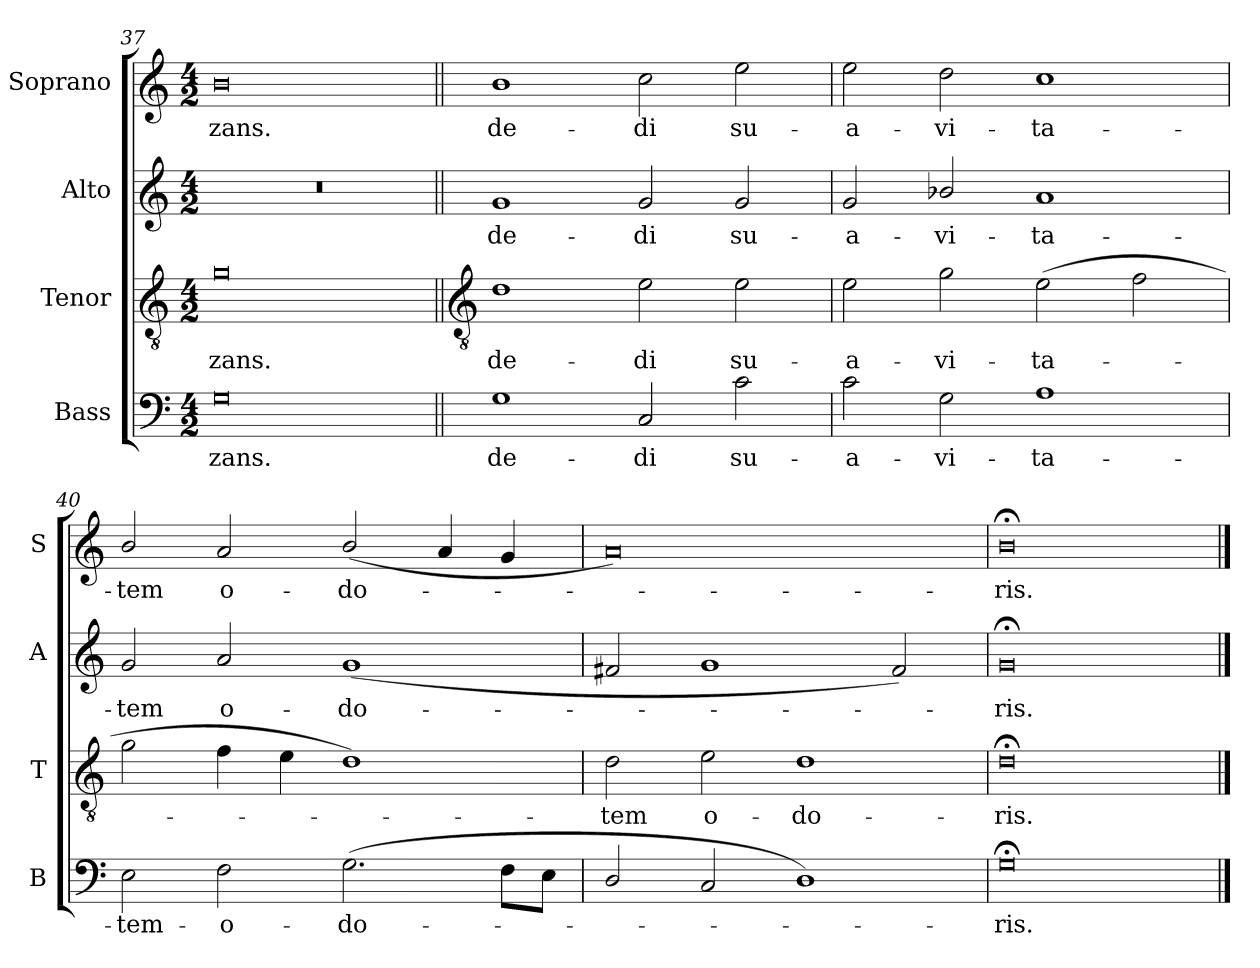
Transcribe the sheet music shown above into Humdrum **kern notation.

**kern	**text	**kern	**text	**kern	**text	**kern	**text
*part4	*part4	*part3	*part3	*part2	*part2	*part1	*part1
*staff4	*staff4	*staff3	*staff3	*staff2	*staff2	*staff1	*staff1
*I"Bass	*	*I"Tenor	*	*I"Alto	*	*I"Soprano	*
*I'B	*	*I'T	*	*I'A	*	*I'S	*
*clefF4	*	*clefGv2	*	*clefG2	*	*clefG2	*
*k[]	*	*k[]	*	*k[]	*	*k[]	*
*C:	*	*C:	*	*C:	*	*C:	*
*M4/2	*	*M4/2	*	*M4/2	*	*M4/2	*
=37	=37	=37	=37	=37	=37	=37	=37
!	!LO:LY:b	!	!LO:LY:b	!	!	!	!LO:LY:b
0G	-zans.	0g	zans.	0r	.	0b	-zans.
!!LO:LB:g=z
=38||	=38||	=38||	=38||	=38||	=38||	=38||	=38||
*	*	*clefGv2	*	*	*	*	*
!	!LO:LY:b	!	!LO:LY:b	!	!LO:LY:b	!	!LO:LY:b
1G	de-	1d	de-	1g	de-	1b	de-
!	!LO:LY:b	!	!LO:LY:b	!	!LO:LY:b	!	!LO:LY:b
2C	-di	2e	-di	2g	-di	2cc	-di
!	!LO:LY:b	!	!LO:LY:b	!	!LO:LY:b	!	!LO:LY:b
2c	su-	2e	su-	2g	su-	2ee	su-
=39	=39	=39	=39	=39	=39	=39	=39
!	!LO:LY:b	!	!LO:LY:b	!	!LO:LY:b	!	!LO:LY:b
2c	-a-	2e	-a-	2g	-a-	2ee	-a-
!	!LO:LY:b	!	!LO:LY:b	!	!LO:LY:b	!	!LO:LY:b
2G	-vi-	2g	-vi-	2b-X/	-vi-	2dd	-vi-
!	!LO:LY:b	!	!LO:LY:b	!	!LO:LY:b	!	!LO:LY:b
1A	-ta-	(>2e	-ta-	1a	-ta-	1cc	-ta-
.	.	2f	.	.	.	.	.
=40	=40	=40	=40	=40	=40	=40	=40
!	!LO:LY:b	!	!	!	!LO:LY:b	!	!LO:LY:b
2E	-tem-	2g	.	2g	-tem	2b/	-tem
!	!LO:LY:b	!	!	!	!LO:LY:b	!	!LO:LY:b
2F	-o-	4f	.	2a	o-	2a	o-
.	.	4e	.	.	.	.	.
!	!LO:LY:b	!	!	!	!LO:LY:b	!	!LO:LY:b
(>2.G	-do-	1d)	.	(<1g	-do-	(<2b/	-do-
.	.	.	.	.	.	4a	.
8FL	.	.	.	.	.	4g	.
8EJ	.	.	.	.	.	.	.
=41	=41	=41	=41	=41	=41	=41	=41
!	!	!	!LO:LY:b	!	!	!	!
2D/	.	2d	tem	2f#X	.	0a)	.
!	!	!	!LO:LY:b	!	!	!	!
2C	.	2e	o-	1g	.	.	.
!	!	!	!LO:LY:b	!	!	!	!
1D)	.	1d	-do-	.	.	.	.
.	.	.	.	2f#)	.	.	.
=42	=42	=42	=42	=42	=42	=42	=42
!	!LO:LY:b	!	!LO:LY:b	!	!LO:LY:b	!	!LO:LY:b
0G;<	ris.	0d;<	-ris.	0g;<	ris.	0b;<	ris.
==	==	==	==	==	==	==	==
*-	*-	*-	*-	*-	*-	*-	*-
